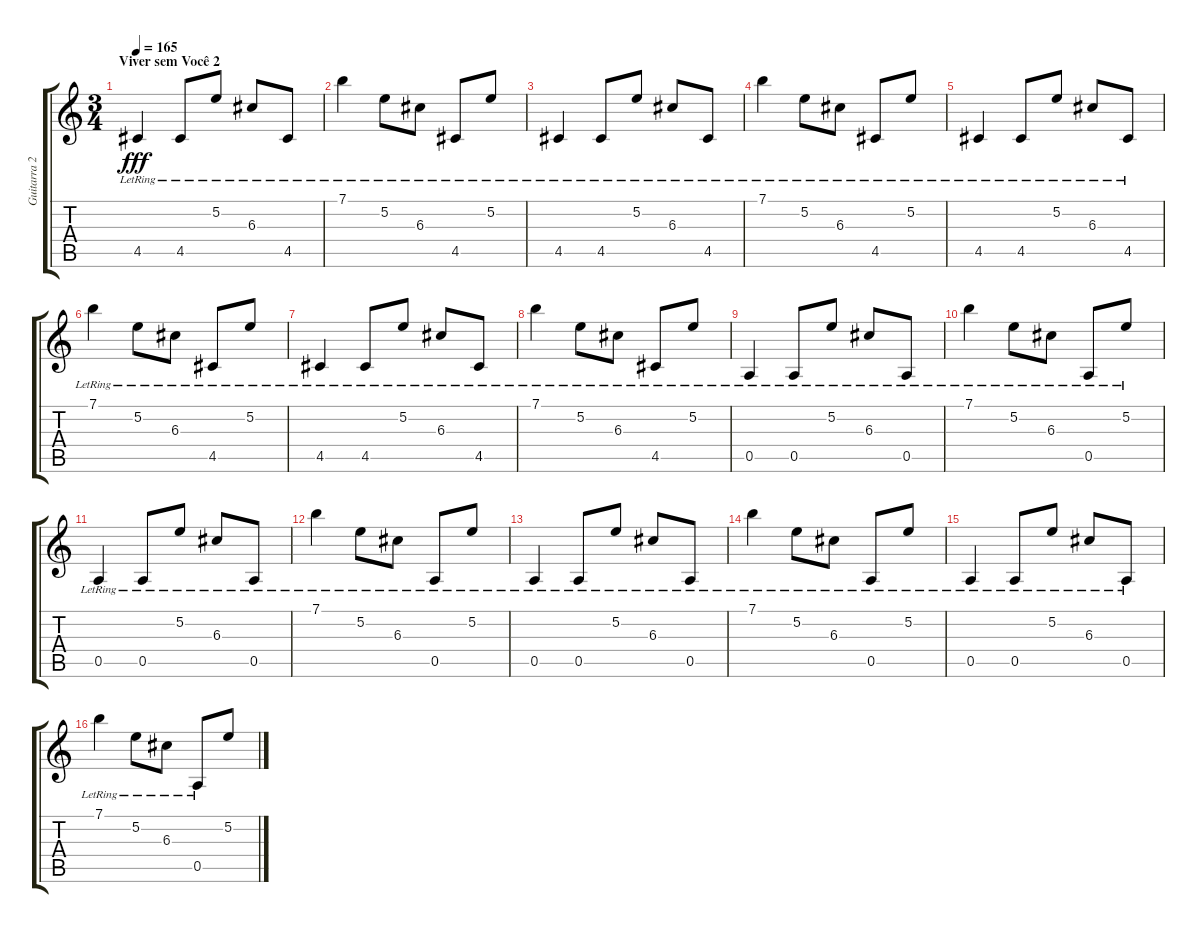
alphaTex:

\track ("Guitarra 2" "Guitarra 2") {instrument overdrivenguitar}
\staff {score tabs}
\tuning (E4 B3 G3 D3 A2 E2) {hide}
\ts (3 4)
\section ("" "Viver sem Você 2")
\tempo 165
\clef g2
\ks c
4.5{lr}.4{dy fff} 4.5{lr}.8 5.2{lr}.8 6.3{lr}.8 4.5{lr}.8 |
7.1{lr}.4 5.2{lr}.8 6.3{lr}.8 4.5{lr}.8 5.2{lr}.8 |
4.5{lr}.4 4.5{lr}.8 5.2{lr}.8 6.3{lr}.8 4.5{lr}.8 |
7.1{lr}.4 5.2{lr}.8 6.3{lr}.8 4.5{lr}.8 5.2{lr}.8 |
4.5{lr}.4 4.5{lr}.8 5.2{lr}.8 6.3{lr}.8 4.5{lr}.8 |
7.1{lr}.4 5.2{lr}.8 6.3{lr}.8 4.5{lr}.8 5.2{lr}.8 |
4.5{lr}.4 4.5{lr}.8 5.2{lr}.8 6.3{lr}.8 4.5{lr}.8 |
7.1{lr}.4 5.2{lr}.8 6.3{lr}.8 4.5{lr}.8 5.2{lr}.8 |
0.5{lr}.4 0.5{lr}.8 5.2{lr}.8 6.3{lr}.8 0.5{lr}.8 |
7.1{lr}.4 5.2{lr}.8 6.3{lr}.8 0.5{lr}.8 5.2{lr}.8 |
0.5{lr}.4 0.5{lr}.8 5.2{lr}.8 6.3{lr}.8 0.5{lr}.8 |
7.1{lr}.4 5.2{lr}.8 6.3{lr}.8 0.5{lr}.8 5.2{lr}.8 |
0.5{lr}.4 0.5{lr}.8 5.2{lr}.8 6.3{lr}.8 0.5{lr}.8 |
7.1{lr}.4 5.2{lr}.8 6.3{lr}.8 0.5{lr}.8 5.2{lr}.8 |
0.5{lr}.4 0.5{lr}.8 5.2{lr}.8 6.3{lr}.8 0.5{lr}.8 |
7.1{lr}.4 5.2{lr}.8 6.3{lr}.8 0.5{lr}.8 5.2.8
